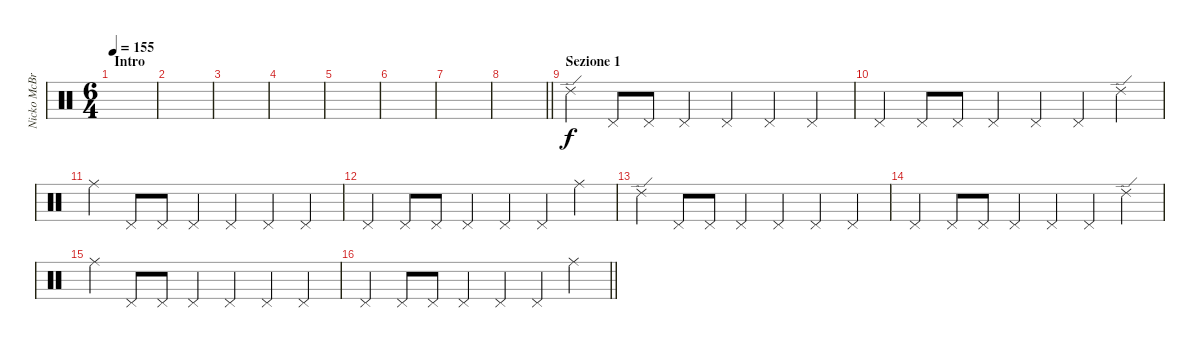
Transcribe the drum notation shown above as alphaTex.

\track ("Nicko McBrain" "Nicko McBr") {instrument percussion}
\staff {score}
\articulation defaults
\ts (6 4)
\section ("" "Intro")
\tempo 155
\clef neutral
\ks c
|
|
|
|
|
|
|
\barLineRight lightlight
|
\section ("" "Sezione 1")
"Ride (edge) 2".4{balance 0} "Pedal Hi-Hat (hit)".8 "Pedal Hi-Hat (hit)".8 "Pedal Hi-Hat (hit)".4 "Pedal Hi-Hat (hit)".4 "Pedal Hi-Hat (hit)".4 "Pedal Hi-Hat (hit)".4 |
"Pedal Hi-Hat (hit)".4 "Pedal Hi-Hat (hit)".8 "Pedal Hi-Hat (hit)".8 "Pedal Hi-Hat (hit)".4 "Pedal Hi-Hat (hit)".4 "Pedal Hi-Hat (hit)".4 "Ride (edge) 2".4 |
"Ride (middle)".4 "Pedal Hi-Hat (hit)".8 "Pedal Hi-Hat (hit)".8 "Pedal Hi-Hat (hit)".4 "Pedal Hi-Hat (hit)".4 "Pedal Hi-Hat (hit)".4 "Pedal Hi-Hat (hit)".4 |
"Pedal Hi-Hat (hit)".4 "Pedal Hi-Hat (hit)".8 "Pedal Hi-Hat (hit)".8 "Pedal Hi-Hat (hit)".4 "Pedal Hi-Hat (hit)".4 "Pedal Hi-Hat (hit)".4 "Ride (middle)".4 |
"Ride (edge) 2".4{balance 0} "Pedal Hi-Hat (hit)".8 "Pedal Hi-Hat (hit)".8 "Pedal Hi-Hat (hit)".4 "Pedal Hi-Hat (hit)".4 "Pedal Hi-Hat (hit)".4 "Pedal Hi-Hat (hit)".4 |
"Pedal Hi-Hat (hit)".4 "Pedal Hi-Hat (hit)".8 "Pedal Hi-Hat (hit)".8 "Pedal Hi-Hat (hit)".4 "Pedal Hi-Hat (hit)".4 "Pedal Hi-Hat (hit)".4 "Ride (edge) 2".4 |
"Ride (middle)".4 "Pedal Hi-Hat (hit)".8 "Pedal Hi-Hat (hit)".8 "Pedal Hi-Hat (hit)".4 "Pedal Hi-Hat (hit)".4 "Pedal Hi-Hat (hit)".4 "Pedal Hi-Hat (hit)".4 |
\barLineRight lightlight "Pedal Hi-Hat (hit)".4 "Pedal Hi-Hat (hit)".8 "Pedal Hi-Hat (hit)".8 "Pedal Hi-Hat (hit)".4 "Pedal Hi-Hat (hit)".4 "Pedal Hi-Hat (hit)".4 "Ride (middle)".4
